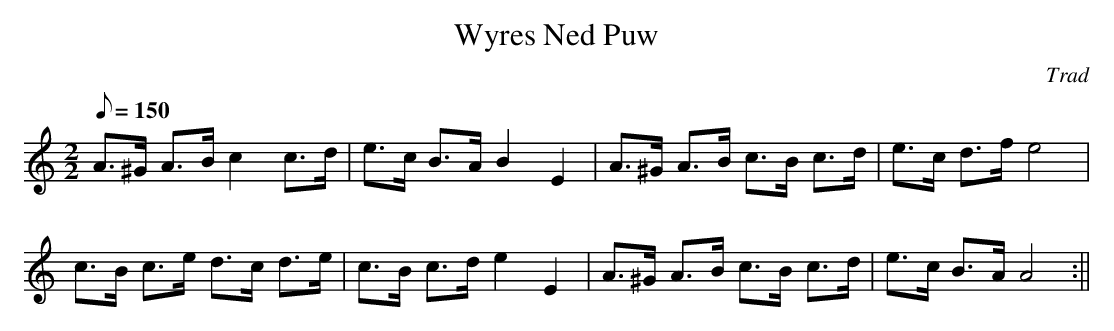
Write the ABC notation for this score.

X:1
T:Wyres Ned Puw
M:2/2
L:1/8
Q:150
C:Trad
K:Am
A>^G A>B c2 c>d|e>c B>A B2E2|A>^G A>B c>B c>d|e>c d>f e4|!
c>B c>e d>c d>e|c>B c>d e2E2|A>^G A>B c>B c>d|e>c B>A A4:||
